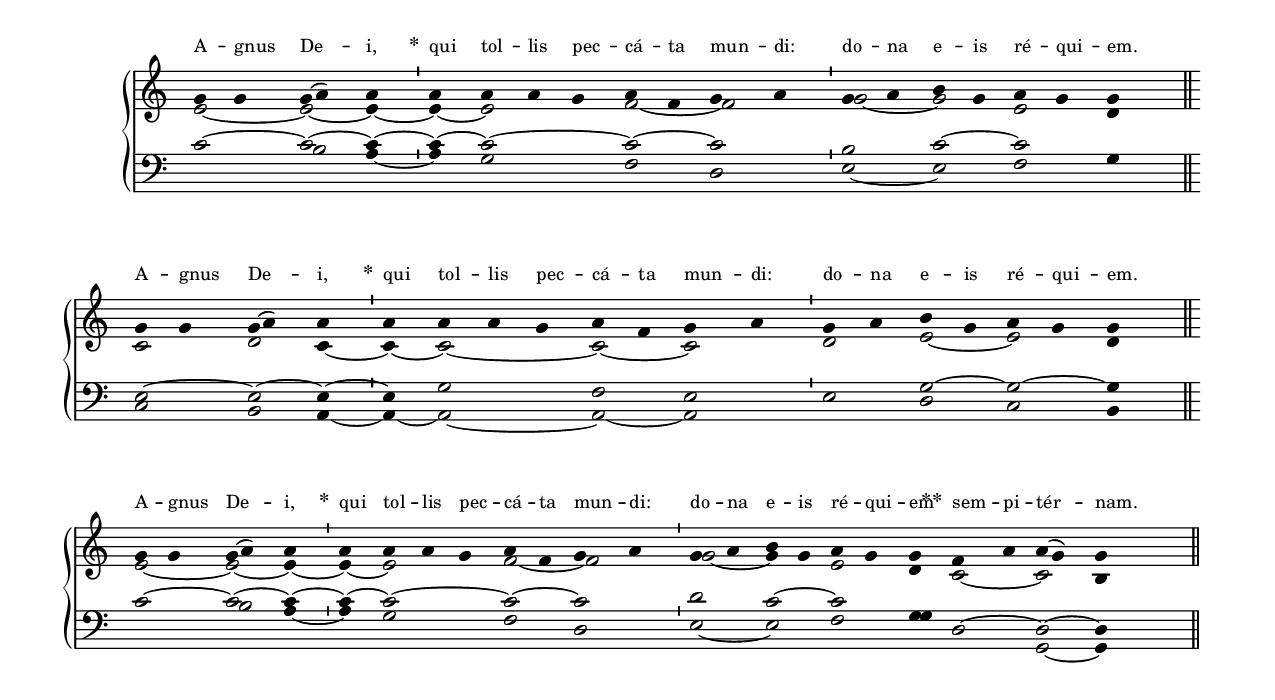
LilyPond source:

\version "2.22.0"
\include "gregorian.ly"
\include "noh2.ily"

global = {
  \cadenzaOn
  \override Glissando #'thickness = #2.0
  \set tieWaitForNote = ##t
}

%\header {
%  title = \markup \center-column {"Agnus Dei I." \vspace #1 }
%  tagline = ""
%  composer = ""
%}

%\paper {
%  #(include-special-characters)
%  oddHeaderMarkup = \markup \fill-line {
%    \line {}
%    \center-column {
%      \on-the-fly #first-page     " "
%      \on-the-fly #not-first-page ""
%    }
%    \line { \on-the-fly #print-page-number-check-first \fromproperty #'page:page-number-string }
%  }
%  evenHeaderMarkup = \markup \fill-line {
%    \line { \on-the-fly #print-page-number-check-first \fromproperty #'page:page-number-string }
%    \center-column { "" }
%    \line {}
%  }
%}

chantText = \lyricmode {
	A -- gnus De -- i, \set stanza = "*"
 qui tol -- lis pec -- cá -- ta mun -- di: do -- na e -- is ré -- qui -- em. A -- gnus De -- i, \set stanza = "*"
 qui tol -- lis pec -- cá -- ta mun -- di: do -- na e -- is ré -- qui -- em. A -- gnus De -- i, \set stanza = "*"
 qui tol -- lis pec -- cá -- ta mun -- di: do -- na e -- is ré -- qui -- em \set stanza = "**"
 sem -- pi -- tér -- nam. 
}

chantMusic = {
  \tieDown
	\key c \major
g'4 g'4 
g'4( a'4) a'4 
\divisioMinima
a'4 
a'4 a'4 
g'4 a'4 f'4 
g'4 a'4 
\divisioMinima
g'4 a'4 b'4 g'4 
a'4 g'4 g'4 
\finalis
\bar "" \break

g'4 g'4 
g'4( a'4) a'4 
\divisioMinima
a'4 
a'4 a'4 
g'4 a'4 f'4 
g'4 a'4 
\divisioMinima
g'4 a'4 b'4 g'4 
a'4 g'4 g'4 
\finalis
\bar "" \break
g'4 g'4 
g'4( a'4) a'4 
\divisioMinima
a'4 
a'4 a'4 
g'4 a'4 f'4 
g'4 a'4 
\divisioMinima
g'4 a'4 
b'4 g'4 
a'4 g'4 g'4
f'4 a'4 a'4( g'4) g'4
\finalis
}

altoMusic = {
	e'2*4/4~ 
e'2*4/4~ 
e'4~ 
e'4~ 
e'2*6/4 
f'2*4/4~ 
f'2*4/4 
g'2*4/4~ 
g'2*4/4 
e'2*4/4 
d'4 
c'2*4/4 
d'2*4/4 
c'4~ 
c'4~ 
c'2*6/4~ 
c'2*4/4~ 
c'2*4/4 
d'2*4/4 
e'2*4/4~ 
e'2*4/4 
d'4 
e'2*4/4~ 
e'2*4/4~ 
e'4~ 
e'4~ 
e'2*6/4 
f'2*4/4~ 
f'2*4/4 
g'2*4/4~ 
g'4 
s4 
e'2*4/4 
d'4 
c'2~ 
c'2 
b4 
}

tenorMusic = {
	\key c \major
c'2*4/4~ 
c'2*4/4~ 
c'4~ 
\divisioMinima
c'4~ 
c'2*6/4~ 
c'2*4/4~ 
c'2*4/4 
\divisioMinima
b2*4/4 
c'2*4/4~ 
c'2*4/4 
g4 
\finalis
e2*4/4~ 
e2*4/4~ 
e4~ 
\divisioMinima
e4 
g2*6/4 
f2*4/4 
e2*4/4 
\divisioMinima
s2*4/4 
g2*4/4~ 
g2*4/4~ 
g4 
\finalis
c'2*4/4~ 
c'2*4/4~ 
c'4~ 
\divisioMinima
c'4~ 
c'2*6/4~ 
c'2*4/4~ 
c'2*4/4 
\divisioMinima
d'2*4/4 
c'2*4/4~ 
c'2*4/4 
g4 
d2~ 
d2~ 
d4 
\finalis
}

bassMusic = {
	s2*4/4 
b2*4/4 
a4~ 
a4 
g2*6/4 
f2*4/4 
d2*4/4 
e2*4/4~ 
e2*4/4 
f2*4/4 
g4 
c2*4/4 
b,2*4/4 
a,4~ 
a,4~ 
a,2*6/4~ 
a,2*4/4~ 
a,2*4/4 
e2*4/4 
d2*4/4 
c2*4/4 
b,4 
s2*4/4 
b2*4/4 
a4~ 
a4 
g2*6/4 
f2*4/4 
d2*4/4 
e2*4/4~ 
e2*4/4 
f2*4/4 
\shiftRight g4
s2
g,2~ 
g,4 
}

voiceLines = {
  \voiceLineStyle

  % Manually add line break
  %s2
  %\allowVoiceLineBreak
  %\voiceLine "down" "down" a2*3/2 a2*1/2
}

\score{
  <<
    \new Lyrics
    \new GrandStaff <<
      \set GrandStaff.autoBeaming = ##f
      \set GrandStaff.instrumentName = \markup \center-column {
        ""
      }
      \new Staff = up <<
        \new Voice = "chant" {
          \voiceOne \global \chantMusic
        }
        \new Voice {
          \voiceTwo \global \altoMusic
        }
      >>

      \new Staff = down <<
        \clef bass
        \new Voice {
          \voiceOne \global \tenorMusic
        }
        \new Voice {
          \voiceTwo \global \bassMusic
        }
        \new Voice {
          \voiceThree \global \voiceLines
        }
      >>
    >>
    \context Lyrics {
      \lyricsto chant {
        \chantText
      }
    }
  >>
}
